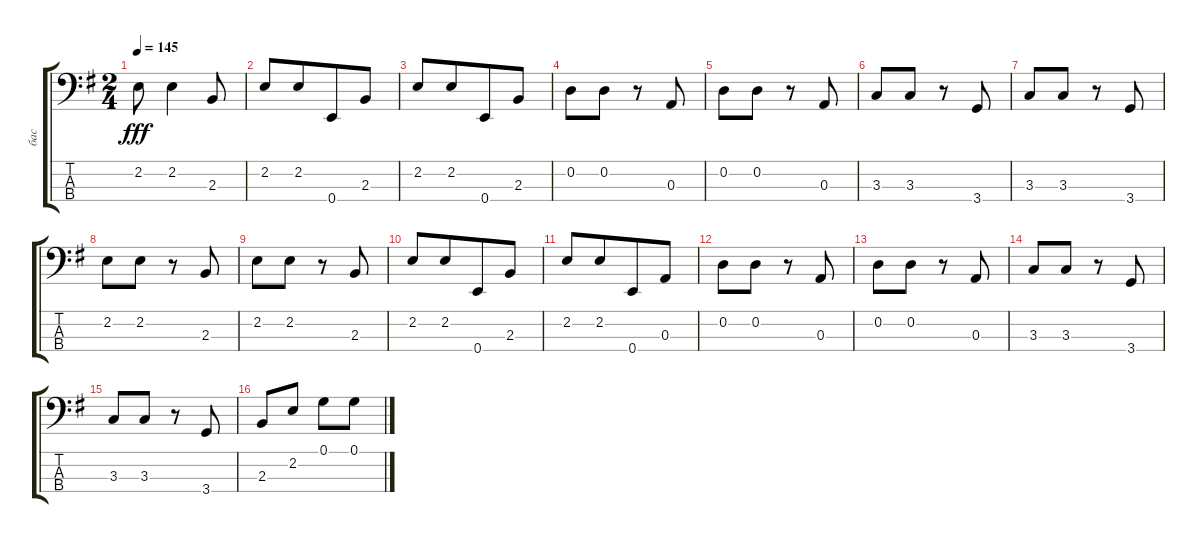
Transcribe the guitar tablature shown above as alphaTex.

\track ("бас" "бас") {instrument electricbassfinger}
\staff {score tabs}
\tuning (G2 D2 A1 E1) {hide}
\ts (2 4)
\tempo 145
\clef f4
\ks eminor
2.2.8{dy fff} 2.2.4 2.3.8 |
2.2.8 2.2.8{beam merge} 0.4.8 2.3.8 |
2.2.8 2.2.8{beam merge} 0.4.8 2.3.8 |
0.2.8 0.2.8 r.8 0.3.8 |
0.2.8 0.2.8 r.8 0.3.8 |
3.3.8 3.3.8 r.8 3.4.8 |
3.3.8 3.3.8 r.8 3.4.8 |
2.2.8 2.2.8 r.8 2.3.8 |
2.2.8 2.2.8 r.8 2.3.8 |
2.2.8 2.2.8{beam merge} 0.4.8 2.3.8 |
2.2.8 2.2.8{beam merge} 0.4.8 0.3.8 |
0.2.8 0.2.8 r.8 0.3.8 |
0.2.8 0.2.8 r.8 0.3.8 |
3.3.8 3.3.8 r.8 3.4.8 |
3.3.8 3.3.8 r.8 3.4.8 |
2.3.8 2.2.8 0.1.8 0.1.8
